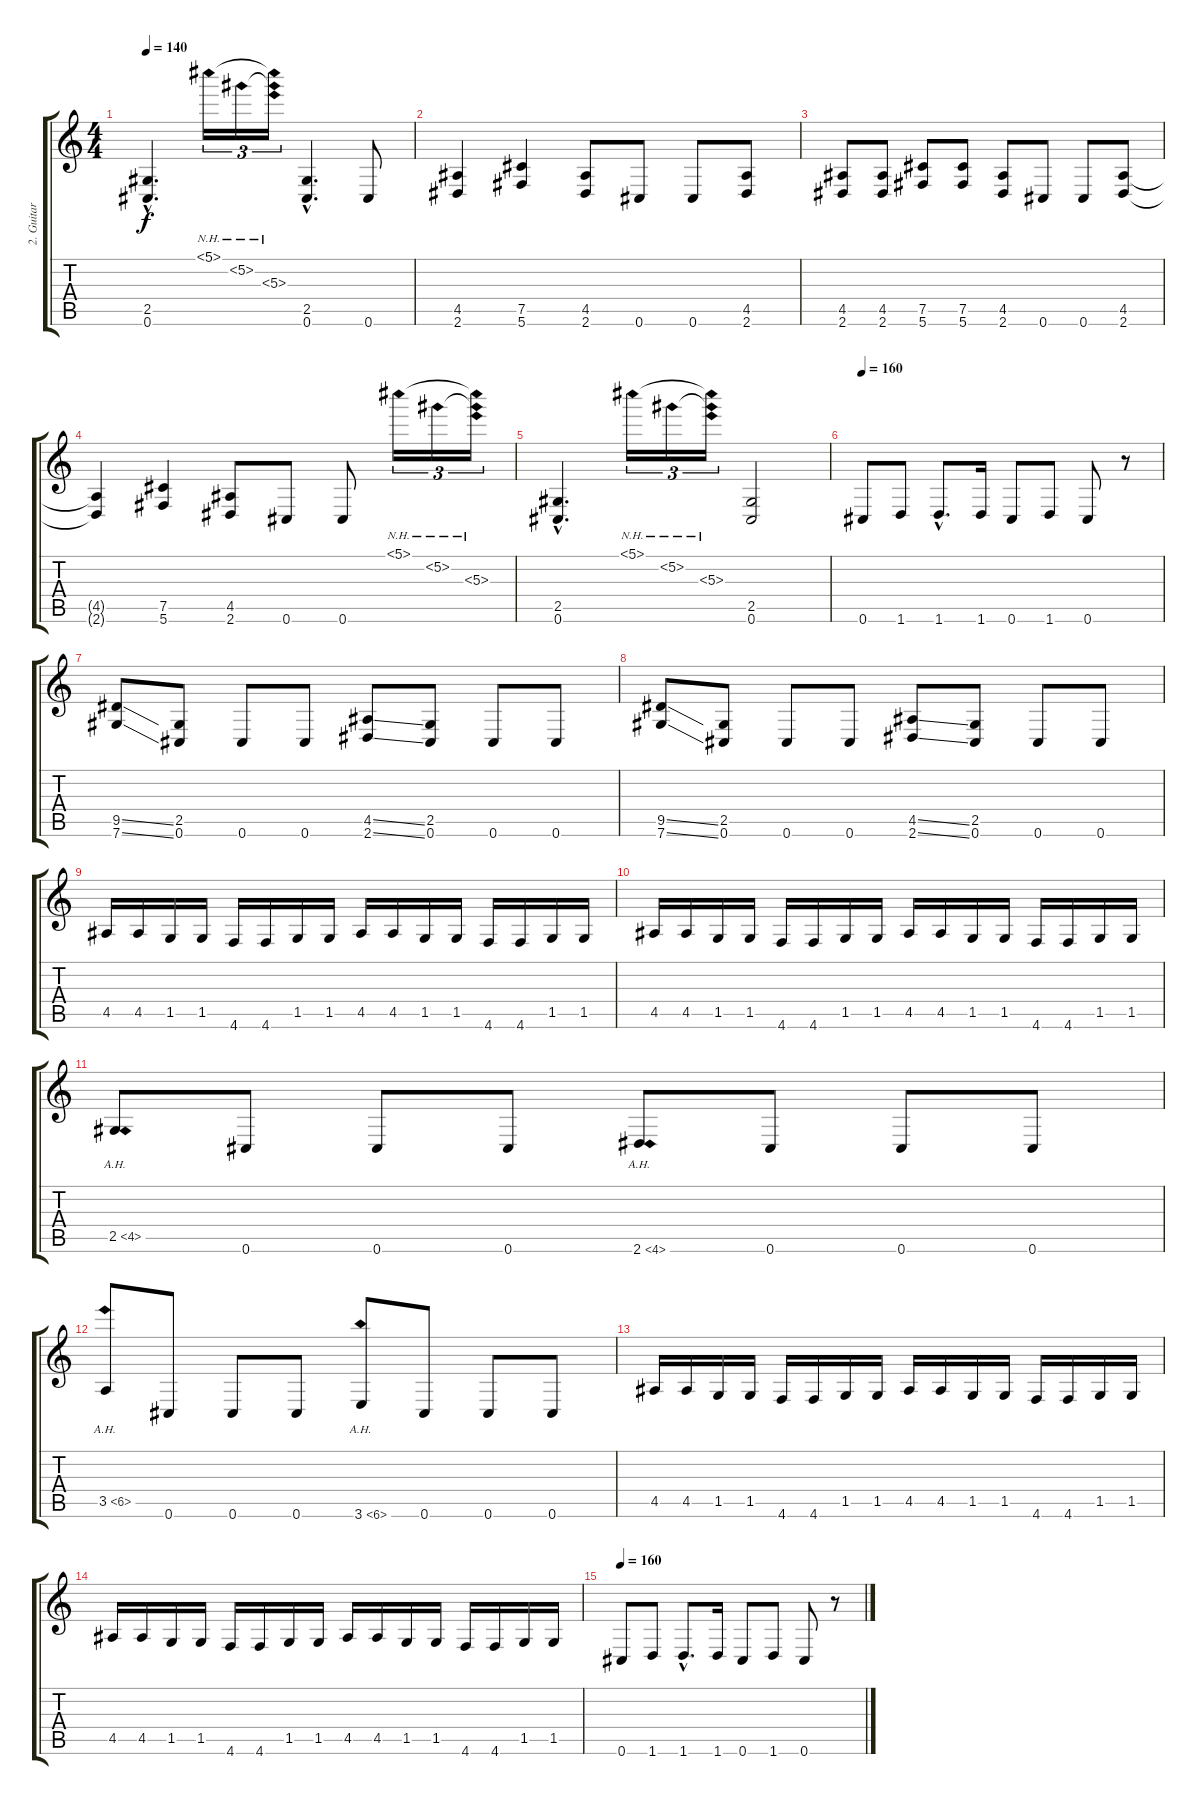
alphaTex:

\track ("2. Guitar" "2. Guitar") {instrument overdrivenguitar}
\staff {score tabs}
\tuning (Db4 Ab3 E3 B2 Gb2 Db2) {hide}
\ts (4 4)
\tempo 140
\clef g2
\ks c
(2.5{hac} 0.6{hac}).4{d dy f} 5.1{nh}.16{tu (3 2)} 5.2{nh}.16{tu (3 2)} (5.1{nh t} 5.2{nh t} 5.3{nh}).16{tu (3 2)} (2.5{hac} 0.6{hac}).4{d} 0.6.8 |
(4.5 2.6).4 (7.5 5.6).4 (4.5 2.6).8 0.6.8 0.6.8 (4.5 2.6).8 |
(4.5 2.6).8 (4.5 2.6).8 (7.5 5.6).8 (7.5 5.6).8 (4.5 2.6).8 0.6.8 0.6.8 (4.5 2.6).8 |
(4.5{t} 2.6{t}).4 (7.5 5.6).4 (4.5 2.6).8 0.6.8 0.6.8 5.1{nh}.16{tu (3 2)} 5.2{nh}.16{tu (3 2)} (5.1{nh t} 5.2{nh t} 5.3{nh}).16{tu (3 2)} |
(2.5{hac} 0.6{hac}).4{d} 5.1{nh}.16{tu (3 2)} 5.2{nh}.16{tu (3 2)} (5.1{nh t} 5.2{nh t} 5.3{nh}).16{tu (3 2)} (2.5 0.6).2 |
\tempo 160
0.6.8 1.6.8 1.6{hac}.8{d} 1.6.16 0.6.8 1.6.8 0.6.8 r.8 |
(9.5{ss} 7.6{ss}).8 (2.5 0.6).8 0.6.8 0.6.8 (4.5{ss} 2.6{ss}).8 (2.5 0.6).8 0.6.8 0.6.8 |
(9.5{ss} 7.6{ss}).8 (2.5 0.6).8 0.6.8 0.6.8 (4.5{ss} 2.6{ss}).8 (2.5 0.6).8 0.6.8 0.6.8 |
4.5.16 4.5.16 1.5.16 1.5.16 4.6.16 4.6.16 1.5.16 1.5.16 4.5.16 4.5.16 1.5.16 1.5.16 4.6.16 4.6.16 1.5.16 1.5.16 |
4.5.16 4.5.16 1.5.16 1.5.16 4.6.16 4.6.16 1.5.16 1.5.16 4.5.16 4.5.16 1.5.16 1.5.16 4.6.16 4.6.16 1.5.16 1.5.16 |
2.5{ah 2}.8 0.6.8 0.6.8 0.6.8 2.6{ah 2}.8 0.6.8 0.6.8 0.6.8 |
3.5{ah 3}.8 0.6.8 0.6.8 0.6.8 3.6{ah 3}.8 0.6.8 0.6.8 0.6.8 |
4.5.16 4.5.16 1.5.16 1.5.16 4.6.16 4.6.16 1.5.16 1.5.16 4.5.16 4.5.16 1.5.16 1.5.16 4.6.16 4.6.16 1.5.16 1.5.16 |
4.5.16 4.5.16 1.5.16 1.5.16 4.6.16 4.6.16 1.5.16 1.5.16 4.5.16 4.5.16 1.5.16 1.5.16 4.6.16 4.6.16 1.5.16 1.5.16 |
\tempo 160
0.6.8 1.6.8 1.6{hac}.8{d} 1.6.16 0.6.8 1.6.8 0.6.8 r.8
